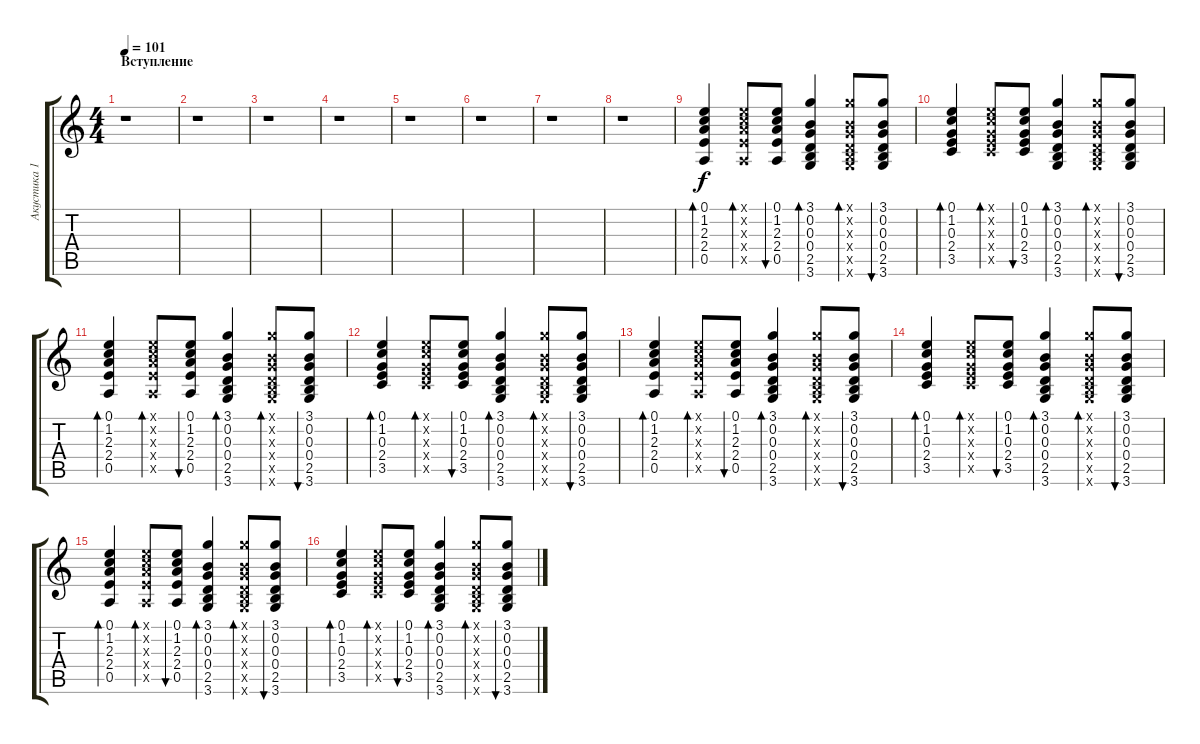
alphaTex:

\track ("Акустика 1" "Акустика 1") {instrument acousticguitarsteel}
\staff {score tabs}
\tuning (E4 B3 G3 D3 A2 E2) {hide}
\ts (4 4)
\section ("" "Вступление")
\tempo 101
\clef g2
\ks c
r.1{dy f instrument acousticguitarsteel} |
r.1 |
r.1 |
r.1 |
r.1 |
r.1 |
r.1 |
r.1 |
(0.1 1.2 2.3 2.4 0.5).4{bd 30} (0.1{x} 1.2{x} 2.3{x} 2.4{x} 0.5{x}).8{bd 30} (0.1 1.2 2.3 2.4 0.5).8{bu 30} (3.1 0.2 0.3 0.4 2.5 3.6).4{bd 30} (3.1{x} 0.2{x} 0.3{x} 0.4{x} 2.5{x} 3.6{x}).8{bd 30} (3.1 0.2 0.3 0.4 2.5 3.6).8{bu 30} |
(0.1 1.2 0.3 2.4 3.5).4{bd 30} (0.1{x} 1.2{x} 0.3{x} 2.4{x} 3.5{x}).8{bd 30} (0.1 1.2 0.3 2.4 3.5).8{bu 30} (3.1 0.2 0.3 0.4 2.5 3.6).4{bd 30} (3.1{x} 0.2{x} 0.3{x} 0.4{x} 2.5{x} 3.6{x}).8{bd 30} (3.1 0.2 0.3 0.4 2.5 3.6).8{bu 30} |
(0.1 1.2 2.3 2.4 0.5).4{bd 30} (0.1{x} 1.2{x} 2.3{x} 2.4{x} 0.5{x}).8{bd 30} (0.1 1.2 2.3 2.4 0.5).8{bu 30} (3.1 0.2 0.3 0.4 2.5 3.6).4{bd 30} (3.1{x} 0.2{x} 0.3{x} 0.4{x} 2.5{x} 3.6{x}).8{bd 30} (3.1 0.2 0.3 0.4 2.5 3.6).8{bu 30} |
(0.1 1.2 0.3 2.4 3.5).4{bd 30} (0.1{x} 1.2{x} 0.3{x} 2.4{x} 3.5{x}).8{bd 30} (0.1 1.2 0.3 2.4 3.5).8{bu 30} (3.1 0.2 0.3 0.4 2.5 3.6).4{bd 30} (3.1{x} 0.2{x} 0.3{x} 0.4{x} 2.5{x} 3.6{x}).8{bd 30} (3.1 0.2 0.3 0.4 2.5 3.6).8{bu 30} |
(0.1 1.2 2.3 2.4 0.5).4{bd 30} (0.1{x} 1.2{x} 2.3{x} 2.4{x} 0.5{x}).8{bd 30} (0.1 1.2 2.3 2.4 0.5).8{bu 30} (3.1 0.2 0.3 0.4 2.5 3.6).4{bd 30} (3.1{x} 0.2{x} 0.3{x} 0.4{x} 2.5{x} 3.6{x}).8{bd 30} (3.1 0.2 0.3 0.4 2.5 3.6).8{bu 30} |
(0.1 1.2 0.3 2.4 3.5).4{bd 30} (0.1{x} 1.2{x} 0.3{x} 2.4{x} 3.5{x}).8{bd 30} (0.1 1.2 0.3 2.4 3.5).8{bu 30} (3.1 0.2 0.3 0.4 2.5 3.6).4{bd 30} (3.1{x} 0.2{x} 0.3{x} 0.4{x} 2.5{x} 3.6{x}).8{bd 30} (3.1 0.2 0.3 0.4 2.5 3.6).8{bu 30} |
(0.1 1.2 2.3 2.4 0.5).4{bd 30} (0.1{x} 1.2{x} 2.3{x} 2.4{x} 0.5{x}).8{bd 30} (0.1 1.2 2.3 2.4 0.5).8{bu 30} (3.1 0.2 0.3 0.4 2.5 3.6).4{bd 30} (3.1{x} 0.2{x} 0.3{x} 0.4{x} 2.5{x} 3.6{x}).8{bd 30} (3.1 0.2 0.3 0.4 2.5 3.6).8{bu 30} |
(0.1 1.2 0.3 2.4 3.5).4{bd 30} (0.1{x} 1.2{x} 0.3{x} 2.4{x} 3.5{x}).8{bd 30} (0.1 1.2 0.3 2.4 3.5).8{bu 30} (3.1 0.2 0.3 0.4 2.5 3.6).4{bd 30} (3.1{x} 0.2{x} 0.3{x} 0.4{x} 2.5{x} 3.6{x}).8{bd 30} (3.1 0.2 0.3 0.4 2.5 3.6).8{bu 30}
